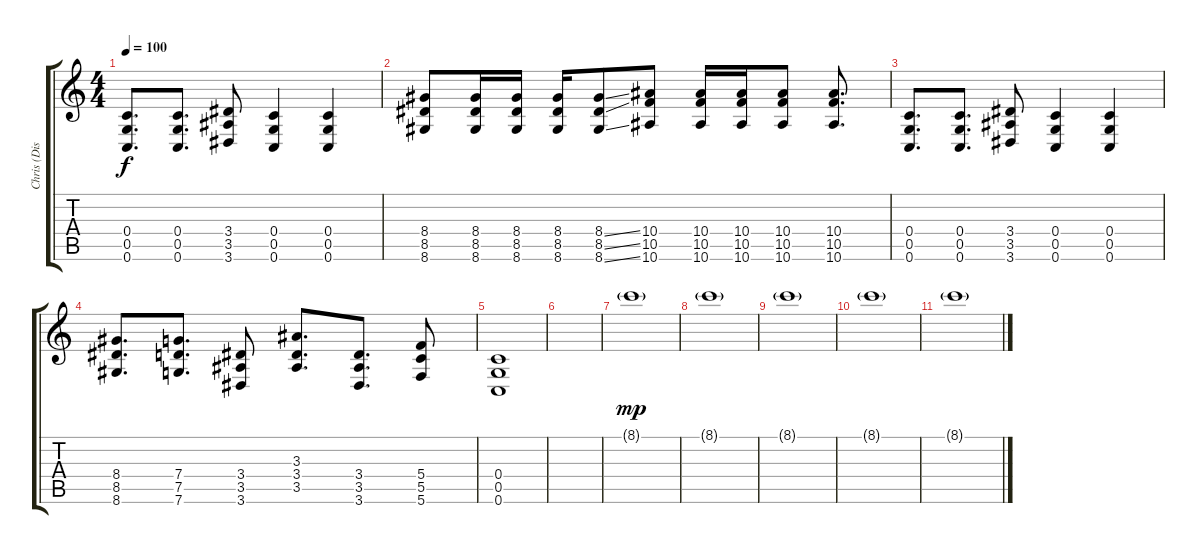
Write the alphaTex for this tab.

\track ("Chris (Distorted)" "Chris (Dis") {instrument overdrivenguitar}
\staff {score tabs}
\tuning (E4 C4 G3 C3 G2 C2) {hide}
\ts (4 4)
\tempo 100
\clef g2
\ks c
(0.4 0.5 0.6).8{d dy f} (0.4 0.5 0.6).8{d} (3.4 3.5 3.6).8 (0.4 0.5 0.6).4 (0.4 0.5 0.6).4 |
(8.4 8.5 8.6).8 (8.4 8.5 8.6).16 (8.4 8.5 8.6).16 (8.4 8.5 8.6).16 (8.4{ss} 8.5{ss} 8.6{ss}).8 (10.4 10.5 10.6).8 (10.4 10.5 10.6).16 (10.4 10.5 10.6).16 (10.4 10.5 10.6).8 (10.4 10.5 10.6).8{d} |
(0.4 0.5 0.6).8{d} (0.4 0.5 0.6).8{d} (3.4 3.5 3.6).8 (0.4 0.5 0.6).4 (0.4 0.5 0.6).4 |
(8.4 8.5 8.6).8{d} (7.4 7.5 7.6).8{d} (3.4 3.5 3.6).8 (3.3 3.4 3.5).8{d} (3.4 3.5 3.6).8{d} (5.4 5.5 5.6).8 |
(0.4 0.5 0.6).1 |
|
8.1{g}.1{dy mp} |
8.1{g}.1 |
8.1{g}.1 |
8.1{g}.1 |
8.1{g}.1
